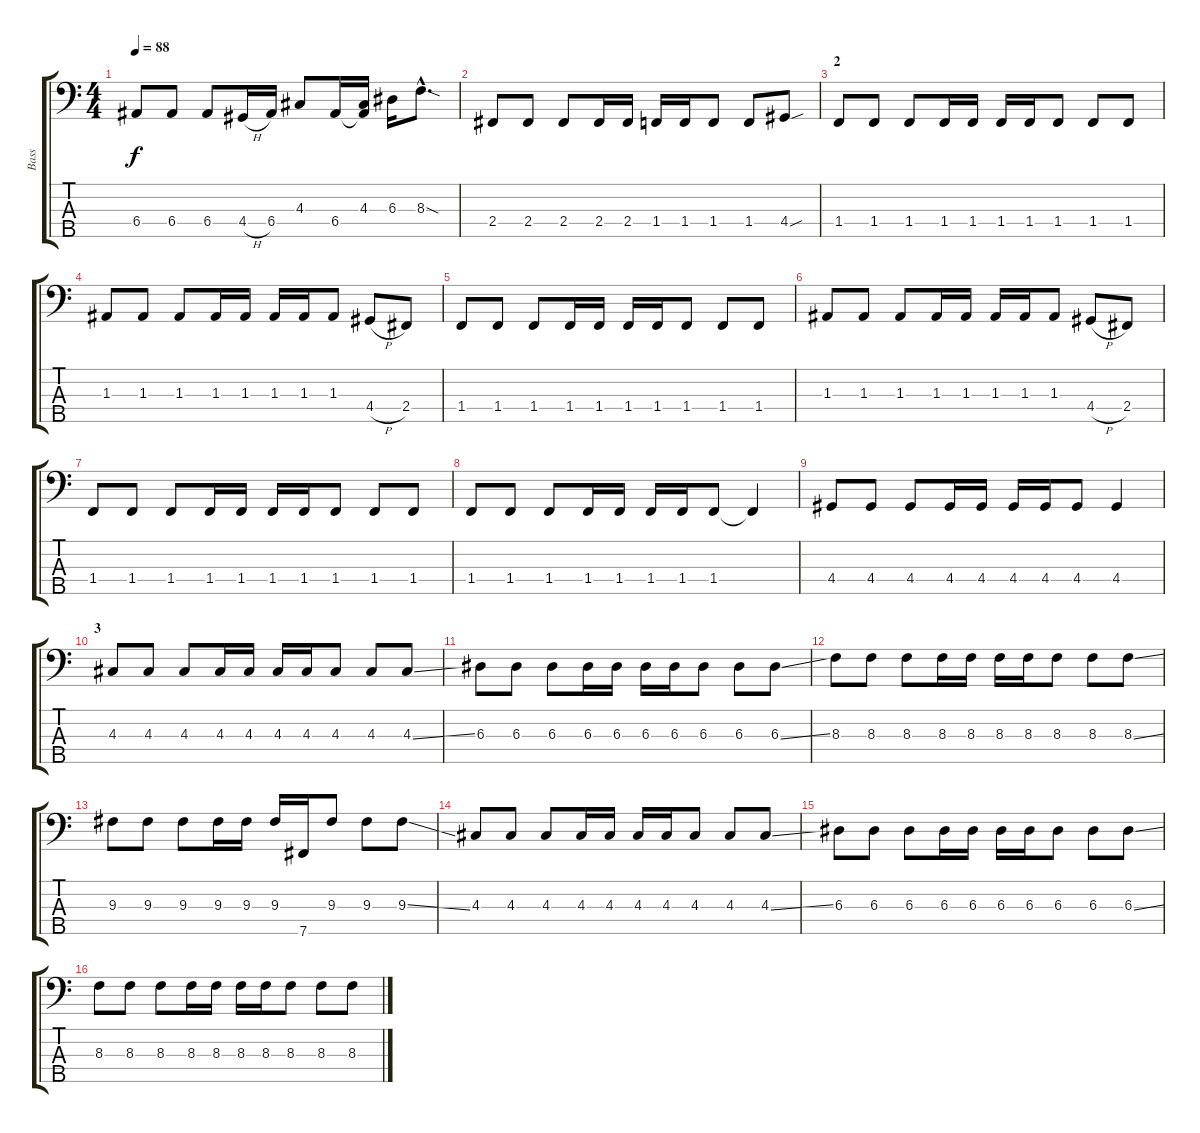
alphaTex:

\track ("Bass" "Bass") {instrument electricbasspick}
\staff {score tabs}
\tuning (G2 D2 A1 E1 B0) {hide}
\ts (4 4)
\tempo 88
\clef f4
\ks c
6.4.8{dy f} 6.4.8 6.4.8 4.4{h}.16 6.4.16 4.3.8 6.4.16 (4.3 6.4{t}).16 6.3.16 8.3{sod hac}.8{d} |
2.4.8 2.4.8 2.4.8 2.4.16 2.4.16 1.4.16 1.4.16 1.4.8 1.4.8 4.4{sou}.8 |
\section ("" "2")
1.4.8 1.4.8 1.4.8 1.4.16 1.4.16 1.4.16 1.4.16 1.4.8 1.4.8 1.4.8 |
1.3.8 1.3.8 1.3.8 1.3.16 1.3.16 1.3.16 1.3.16 1.3.8 4.4{h}.8 2.4.8 |
1.4.8 1.4.8 1.4.8 1.4.16 1.4.16 1.4.16 1.4.16 1.4.8 1.4.8 1.4.8 |
1.3.8 1.3.8 1.3.8 1.3.16 1.3.16 1.3.16 1.3.16 1.3.8 4.4{h}.8 2.4.8 |
1.4.8 1.4.8 1.4.8 1.4.16 1.4.16 1.4.16 1.4.16 1.4.8 1.4.8 1.4.8 |
1.4.8 1.4.8 1.4.8 1.4.16 1.4.16 1.4.16 1.4.16 1.4.8 1.4{t}.4 |
4.4.8 4.4.8 4.4.8 4.4.16 4.4.16 4.4.16 4.4.16 4.4.8 4.4.4 |
\section ("" "3")
4.3.8 4.3.8 4.3.8 4.3.16 4.3.16 4.3.16 4.3.16 4.3.8 4.3.8 4.3{ss}.8 |
6.3.8 6.3.8 6.3.8 6.3.16 6.3.16 6.3.16 6.3.16 6.3.8 6.3.8 6.3{ss}.8 |
8.3.8 8.3.8 8.3.8 8.3.16 8.3.16 8.3.16 8.3.16 8.3.8 8.3.8 8.3{ss}.8 |
9.3.8 9.3.8 9.3.8 9.3.16 9.3.16 9.3.16 7.5.16 9.3.8 9.3.8 9.3{ss}.8 |
4.3.8 4.3.8 4.3.8 4.3.16 4.3.16 4.3.16 4.3.16 4.3.8 4.3.8 4.3{ss}.8 |
6.3.8 6.3.8 6.3.8 6.3.16 6.3.16 6.3.16 6.3.16 6.3.8 6.3.8 6.3{ss}.8 |
8.3.8 8.3.8 8.3.8 8.3.16 8.3.16 8.3.16 8.3.16 8.3.8 8.3.8 8.3{ss}.8
